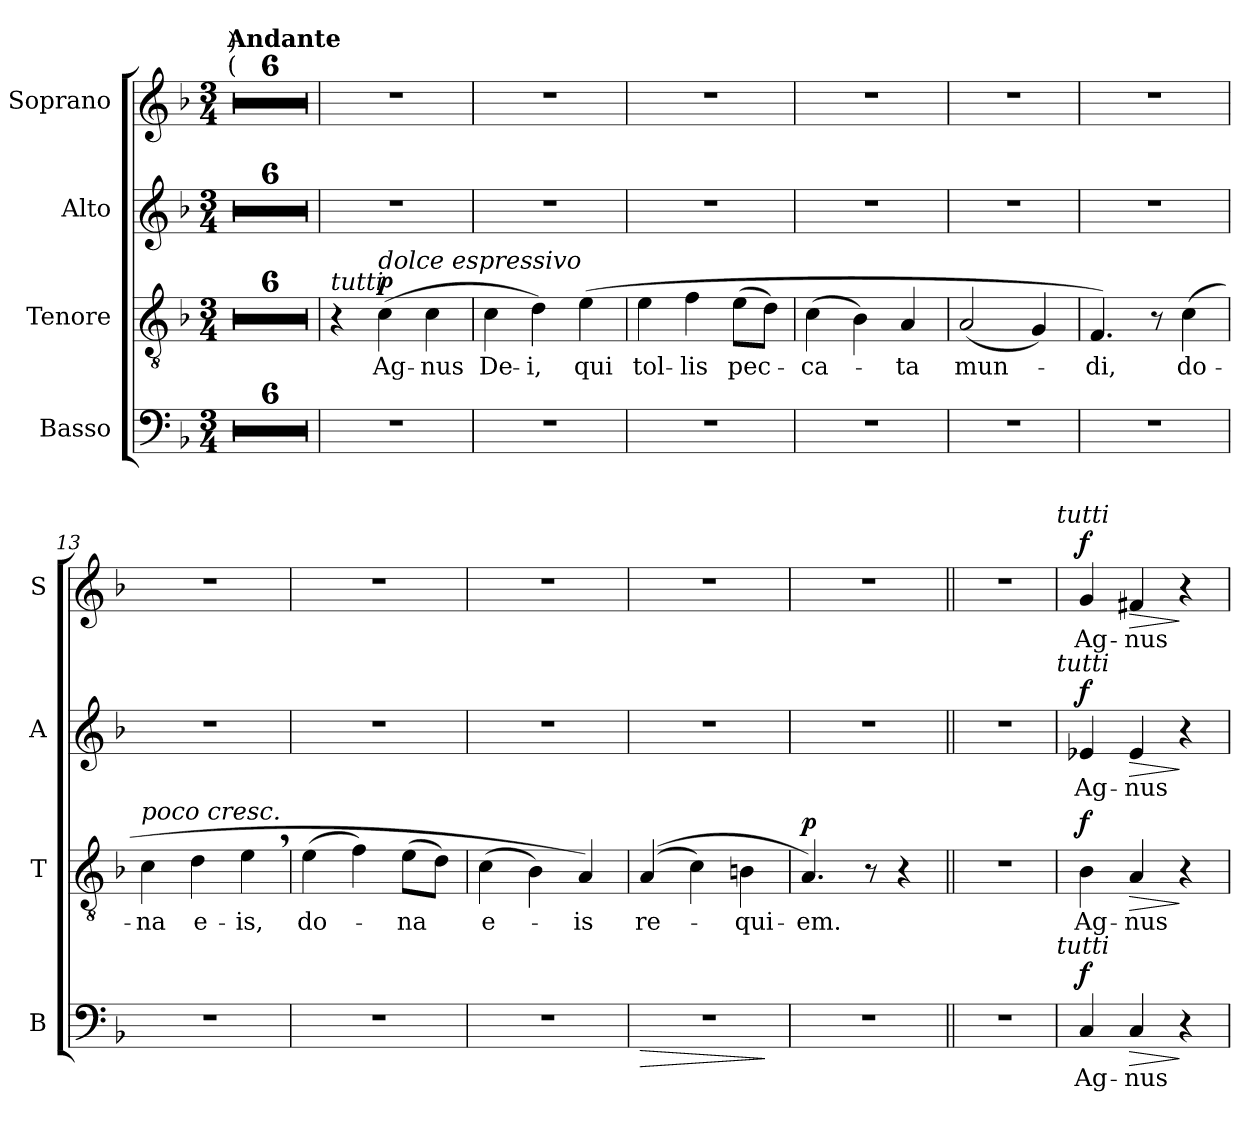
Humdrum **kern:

**kern	**text	**dynam	**kern	**text	**dynam	**kern	**text	**dynam	**kern	**text	**dynam
*part4	*part4	*part4	*part3	*part3	*part3	*part2	*part2	*part2	*part1	*part1	*part1
*staff4	*staff4	*staff4	*staff3	*staff3	*staff3	*staff2	*staff2	*staff2	*staff1	*staff1	*staff1
*I"Basso	*	*	*I"Tenore	*	*	*I"Alto	*	*	*I"Soprano	*	*
*I'B	*	*	*I'T	*	*	*I'A	*	*	*I'S	*	*
*clefF4	*	*	*clefGv2	*	*	*clefG2	*	*	*clefG2	*	*
*k[b-]	*	*	*k[b-]	*	*	*k[b-]	*	*	*k[b-]	*	*
*F:	*	*	*F:	*	*	*F:	*	*	*F:	*	*
*M3/4	*	*	*M3/4	*	*	*M3/4	*	*	*M3/4	*	*
*MM72	*	*	*MM72	*	*	*MM72	*	*	*MM72	*	*
=1	=1	=1	=1	=1	=1	=1	=1	=1	=1	=1	=1
!	!	!	!	!	!	!	!	!	!LO:TX:a:B:t=Andante	!	!
!	!	!	!	!	!	!	!	!	!LO:TX:a:t=(	!	!
!	!	!	!	!	!	!	!	!	!LO:TX:a:t=)	!	!
2.r	.	.	2.r	.	.	2.r	.	.	2.r	.	.
=2	=2	=2	=2	=2	=2	=2	=2	=2	=2	=2	=2
2.r	.	.	2.r	.	.	2.r	.	.	2.r	.	.
=3	=3	=3	=3	=3	=3	=3	=3	=3	=3	=3	=3
2.r	.	.	2.r	.	.	2.r	.	.	2.r	.	.
=4	=4	=4	=4	=4	=4	=4	=4	=4	=4	=4	=4
2.r	.	.	2.r	.	.	2.r	.	.	2.r	.	.
=5	=5	=5	=5	=5	=5	=5	=5	=5	=5	=5	=5
2.r	.	.	2.r	.	.	2.r	.	.	2.r	.	.
=6	=6	=6	=6	=6	=6	=6	=6	=6	=6	=6	=6
2.r	.	.	2.r	.	.	2.r	.	.	2.r	.	.
=7	=7	=7	=7	=7	=7	=7	=7	=7	=7	=7	=7
!	!	!	!LO:TX:a:i:t=tutti	!	!	!	!	!	!	!	!
2.r	.	.	4r	.	.	2.r	.	.	2.r	.	.
!	!	!	!LO:TX:a:i:t=dolce espressivo	!	!	!	!	!	!	!	!
!	!	!	!	!LO:LY:b	!LO:DY:a	!	!	!	!	!	!
.	.	.	(>4c\	Ag-	p	.	.	.	.	.	.
!	!	!	!	!LO:LY:b	!	!	!	!	!	!	!
.	.	.	4c\	-nus	.	.	.	.	.	.	.
=8	=8	=8	=8	=8	=8	=8	=8	=8	=8	=8	=8
!	!	!	!	!LO:LY:b	!	!	!	!	!	!	!
2.r	.	.	4c\	De-	.	2.r	.	.	2.r	.	.
!	!	!	!	!LO:LY:b	!	!	!	!	!	!	!
.	.	.	4d\)	-i,	.	.	.	.	.	.	.
!	!	!	!	!LO:LY:b	!	!	!	!	!	!	!
.	.	.	(>4e\	qui	.	.	.	.	.	.	.
=9	=9	=9	=9	=9	=9	=9	=9	=9	=9	=9	=9
!	!	!	!	!LO:LY:b	!	!	!	!	!	!	!
2.r	.	.	4e\	tol-	.	2.r	.	.	2.r	.	.
!	!	!	!	!LO:LY:b	!	!	!	!	!	!	!
.	.	.	4f\	-lis	.	.	.	.	.	.	.
!	!	!	!	!LO:LY:b	!	!	!	!	!	!	!
.	.	.	(>8e\L	pec-	.	.	.	.	.	.	.
.	.	.	8d\J)	.	.	.	.	.	.	.	.
=10	=10	=10	=10	=10	=10	=10	=10	=10	=10	=10	=10
!	!	!	!	!LO:LY:b	!	!	!	!	!	!	!
2.r	.	.	(>4c\	-ca-	.	2.r	.	.	2.r	.	.
.	.	.	4B-\)	.	.	.	.	.	.	.	.
!	!	!	!	!LO:LY:b	!	!	!	!	!	!	!
.	.	.	4A/	-ta	.	.	.	.	.	.	.
=11	=11	=11	=11	=11	=11	=11	=11	=11	=11	=11	=11
!	!	!	!	!LO:LY:b	!	!	!	!	!	!	!
2.r	.	.	(<2A/	mun-	.	2.r	.	.	2.r	.	.
.	.	.	4G/)	.	.	.	.	.	.	.	.
=12	=12	=12	=12	=12	=12	=12	=12	=12	=12	=12	=12
!	!	!	!	!LO:LY:b	!	!	!	!	!	!	!
2.r	.	.	4.F/)	-di,	.	2.r	.	.	2.r	.	.
.	.	.	8r	.	.	.	.	.	.	.	.
!	!	!	!	!LO:LY:b	!	!	!	!	!	!	!
.	.	.	(>4c\	do-	.	.	.	.	.	.	.
!!LO:LB:g=z
=13	=13	=13	=13	=13	=13	=13	=13	=13	=13	=13	=13
!	!	!	!LO:TX:a:i:t=poco cresc.	!	!	!	!	!	!	!	!
!	!	!	!	!LO:LY:b	!	!	!	!	!	!	!
2.r	.	.	4c\	-na	.	2.r	.	.	2.r	.	.
!	!	!	!	!LO:LY:b	!	!	!	!	!	!	!
.	.	.	4d\	e-	.	.	.	.	.	.	.
!	!	!	!	!LO:LY:b	!	!	!	!	!	!	!
.	.	.	4e,>\	-is,	.	.	.	.	.	.	.
=14	=14	=14	=14	=14	=14	=14	=14	=14	=14	=14	=14
!	!	!	!	!LO:LY:b	!	!	!	!	!	!	!
2.r	.	.	(>4e\	do-	.	2.r	.	.	2.r	.	.
.	.	.	4f\)	.	.	.	.	.	.	.	.
!	!	!	!	!LO:LY:b	!	!	!	!	!	!	!
.	.	.	(>8e\L	-na	.	.	.	.	.	.	.
.	.	.	8d\J)	.	.	.	.	.	.	.	.
=15	=15	=15	=15	=15	=15	=15	=15	=15	=15	=15	=15
!	!	!	!	!LO:LY:b	!	!	!	!	!	!	!
2.r	.	.	(>4c\	e-	.	2.r	.	.	2.r	.	.
.	.	.	4B-\)	.	.	.	.	.	.	.	.
!	!	!	!	!LO:LY:b	!	!	!	!	!	!	!
.	.	.	4A/)	-is	.	.	.	.	.	.	.
=16	=16	=16	=16	=16	=16	=16	=16	=16	=16	=16	=16
!	!	!LO:HP:b	!	!LO:LY:b	!	!	!	!	!	!	!
2.r	.	>	(>(>4A/	re-	.	2.r	.	.	2.r	.	.
.	.	.	4c\)	.	.	.	.	.	.	.	.
!	!	!	!	!LO:LY:b	!	!	!	!	!	!	!
.	.	.	4Bn\	-qui-	.	.	.	.	.	.	.
.	.	]	.	.	.	.	.	.	.	.	.
=17	=17	=17	=17	=17	=17	=17	=17	=17	=17	=17	=17
!	!	!	!	!LO:LY:b	!LO:DY:a	!	!	!	!	!	!
2.r	.	.	4.A/)	-em.	p	2.r	.	.	2.r	.	.
.	.	.	8r	.	.	.	.	.	.	.	.
.	.	.	4r	.	.	.	.	.	.	.	.
=18||	=18||	=18||	=18||	=18||	=18||	=18||	=18||	=18||	=18||	=18||	=18||
2.r	.	.	2.r	.	.	2.r	.	.	2.r	.	.
!	!	!	!	!	!	!	!	!	!LO:TX:a:i:t=tutti	!	!
!	!	!	!	!	!	!LO:TX:a:i:t=tutti	!	!	!	!	!
!LO:TX:a:i:t=tutti	!	!	!	!	!	!	!	!	!	!	!
=19	=19	=19	=19	=19	=19	=19	=19	=19	=19	=19	=19
!	!LO:LY:b	!LO:DY:a	!	!LO:LY:b	!LO:DY:a	!	!LO:LY:b	!LO:DY:a	!	!LO:LY:b	!LO:DY:a
4C/	Ag-	f	4B-\	Ag-	f	4e-X/	Ag-	f	4g/	Ag-	f
!	!LO:LY:b	!LO:HP:b	!	!LO:LY:b	!LO:HP:b	!	!LO:LY:b	!LO:HP:b	!	!LO:LY:b	!LO:HP:b
4C/	-nus	>	4A/	-nus	>	4e-/	-nus	>	4f#X/	-nus	>
4r	.	]	4r	.	]	4r	.	]	4r	.	]
=	=	=	=	=	=	=	=	=	=	=	=
*-	*-	*-	*-	*-	*-	*-	*-	*-	*-	*-	*-
